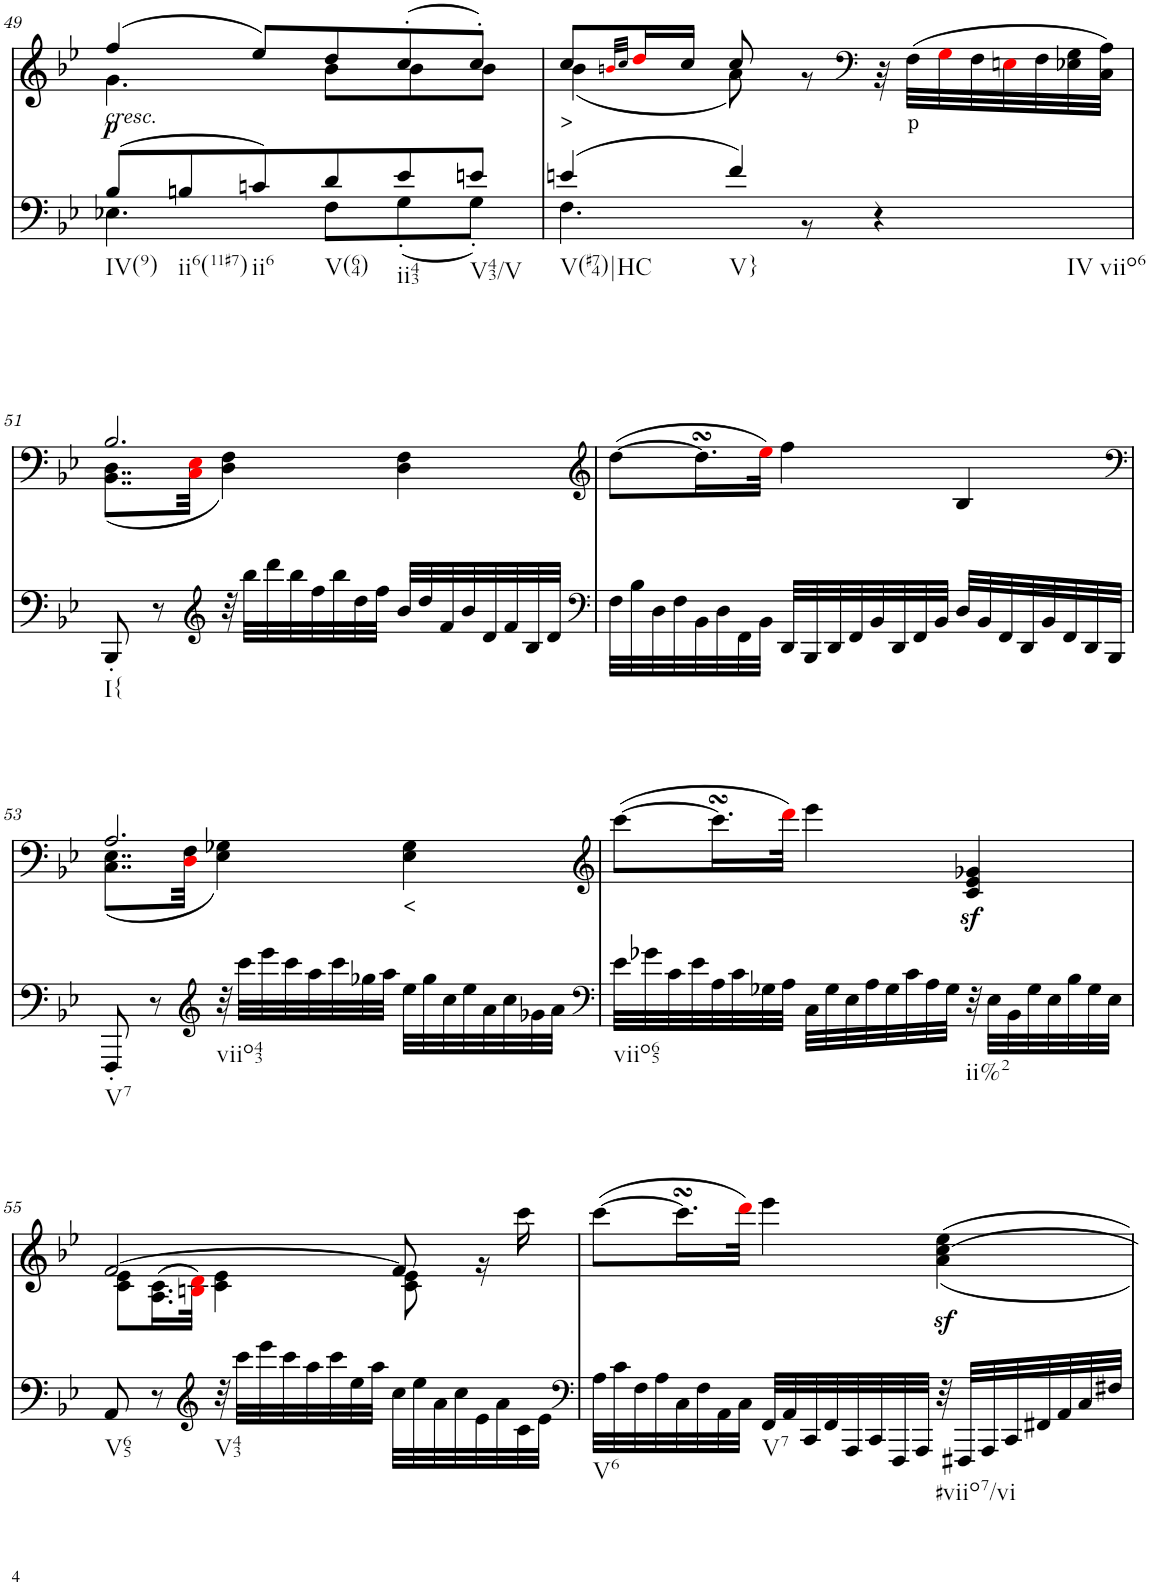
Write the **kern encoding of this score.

**kern	**kern	**text	**dynam
*part2	*part1	*part1	*part1
*staff2	*staff1	*staff1	*staff1
*I"Piano	*I"Piano	*	*
*I'Pno	*I'Pno	*	*
!!LO:PB:g=z
*clefF4	*clefG2	*	*
*k[b-e-]	*k[b-e-]	*	*
*B-:	*B-:	*	*
*M3/4	*M3/4	*	*
=49	=49	=49	=49
*^	*^	*	*
!	!	!LO:TX:b:i:t=cresc.	!	!	!
!LO:TX:b:t=IV(9)	!	!	!	!	!
!	!	!	!	!LO:LY:b	!LO:DY:b
(8B-/L	4.E-X\	(4ff/	4.g\	p	p
!LO:TX:b:t=ii6(11#7)	!	!	!	!	!
8Bn/	.	.	.	.	.
!LO:TX:b:t=ii6	!	!	!	!	!
8cn/)	.	8ee-/L)	.	.	.
!LO:TX:b:t=V(64)	!	!	!	!	!
8d/	8F\L	8dd/	8b-\L	.	.
!LO:TX:b:t=ii43	!	!	!	!	!
8e-/	(8G'\	(8cc'/	8b-\	.	.
!LO:TX:b:t=V43/V	!	!	!	!	!
8en/J	8G'\J)	8cc'/J)	8b-\J	.	.
=50	=50	=50	=50	=50	=50
!LO:TX:b:t=V(#74)|HC	!	!	!	!	!
!	!	!	!	!LO:LY:b	!
(4en/	4.F\	8cc/L	(4b-\	>	.
.	.	32qbni/LLL	.	.	.
.	.	32qcc/JJJ	.	.	.
.	.	16ddi/L	.	.	.
.	.	16cc/JJ	.	.	.
!LO:TX:b:t=V}	!	!	!	!	!
4f/)	.	8cc/	8a\)	.	.
.	8r	4.ryy	8r	.	.
*	*	*clefF4	*	*	*
!LO:TX:b:t=IV	!	!	!	!	!
!LO:TX:b:t=viio6	!	!	!	!	!
4r	4ryy	.	32r	.	.
!	!	!	!	!LO:LY:b	!
.	.	.	(>32F\LLL	p	.
.	.	.	32Gi\	.	.
.	.	.	32F\	.	.
.	.	.	32Eni\	.	.
.	.	.	32F\	.	.
.	.	.	32E-X\ 32G\	.	.
.	.	.	32C\ 32A\JJJ)	.	.
*v	*v	*	*	*	*
!!LO:LB:g=z	!!
=51	=51	=51	=51	=51
!LO:TX:b:t=I{	!	!	!	!
8BBB-'/	2.B-/	(8..BB-\ 8..D\L	.	.
8r	.	.	.	.
.	.	32Ci\ 32E-i\Jkk	.	.
*clefG2	*	*	*	*
32r	.	4D\ 4F\)	.	.
32bb-\LLL	.	.	.	.
32ddd\	.	.	.	.
32bb-\	.	.	.	.
32ff\	.	.	.	.
32bb-\	.	.	.	.
32dd\	.	.	.	.
32ff\JJJ	.	.	.	.
32b-/LLL	.	4D\ 4F\	.	.
32dd/	.	.	.	.
32f/	.	.	.	.
32b-/	.	.	.	.
32d/	.	.	.	.
32f/	.	.	.	.
32B-/	.	.	.	.
32d/JJJ	.	.	.	.
*	*v	*v	*	*
=52	=52	=52	=52
*clefF4	*clefG2	*	*
32F\LLL	([8dd\L	.	.
32B-\	.	.	.
32D\	.	.	.
32F\	.	.	.
32BB-\	16.ddsSsS\L]	.	.
32D\	.	.	.
32FF\	.	.	.
32BB-\JJJ	32ee-i\JJk)	.	.
32DD/LLL	4ff\	.	.
32BBB-/	.	.	.
32DD/	.	.	.
32FF/	.	.	.
32BB-/	.	.	.
32DD/	.	.	.
32FF/	.	.	.
32BB-/JJJ	.	.	.
32D/LLL	4B-/	.	.
32BB-/	.	.	.
32FF/	.	.	.
32DD/	.	.	.
32BB-/	.	.	.
32FF/	.	.	.
32DD/	.	.	.
32BBB-/JJJ	.	.	.
!!LO:LB:g=z
=53	=53	=53	=53
*	*clefF4	*	*
*	*^	*	*
!LO:TX:b:t=V7	!	!	!	!
8FFF'/	2.A/	(8..C\ 8..E-\L	.	.
8r	.	.	.	.
.	.	32Di\ 32F\Jkk	.	.
*clefG2	*	*	*	*
!LO:TX:b:t=viio43	!	!	!	!
32r	.	4E-\ 4G-X\)	.	.
32ccc\LLL	.	.	.	.
32eee-\	.	.	.	.
32ccc\	.	.	.	.
32aa\	.	.	.	.
32ccc\	.	.	.	.
32gg-X\	.	.	.	.
32aa\JJJ	.	.	.	.
!	!	!	!LO:LY:b	!
32ee-\LLL	.	4E-\ 4G-\	<	.
32gg-\	.	.	.	.
32cc\	.	.	.	.
32ee-\	.	.	.	.
32a\	.	.	.	.
32cc\	.	.	.	.
32g-X\	.	.	.	.
32a\JJJ	.	.	.	.
*	*v	*v	*	*
=54	=54	=54	=54
*clefF4	*clefG2	*	*
!LO:TX:b:t=viio65	!	!	!
32e-\LLL	([8ccc\L	.	.
32g-X\	.	.	.
32c\	.	.	.
32e-\	.	.	.
32A\	16.cccsSSS\L]	.	.
32c\	.	.	.
32G-X\	.	.	.
32A\JJJ	32dddi\JJk)	.	.
32C\LLL	4eee-\	.	.
32G-\	.	.	.
32E-\	.	.	.
32A\	.	.	.
32G-\	.	.	.
32c\	.	.	.
32A\	.	.	.
32G-\JJJ	.	.	.
!LO:TX:b:t=ii%2	!	!	!
32r	4c/z< 4e-/z< 4g-X/z<	.	.
32E-\LLL	.	.	.
32BB-\	.	.	.
32G-\	.	.	.
32E-\	.	.	.
32B-\	.	.	.
32G-\	.	.	.
32E-\JJJ	.	.	.
!!LO:LB:g=z
=55	=55	=55	=55
*	*^	*	*
!LO:TX:b:t=V65	!	!	!	!
8AA/	[2f/	8c\ 8e-\L	.	.
8r	.	(>16.A\ 16.c\L	.	.
.	.	32Bni\ 32di\JJk)	.	.
*clefG2	*	*	*	*
!LO:TX:b:t=V43	!	!	!	!
32r	.	4c\ 4e-\	.	.
32ccc\LLL	.	.	.	.
32eee-\	.	.	.	.
32ccc\	.	.	.	.
32aa\	.	.	.	.
32ccc\	.	.	.	.
32ee-\	.	.	.	.
32aa\JJJ	.	.	.	.
32cc\LLL	8f/]	8c\ 8e-\	.	.
32ee-\	.	.	.	.
32a\	.	.	.	.
32cc\	.	.	.	.
32e-\	8ryy	16r	.	.
32a\	.	.	.	.
32c\	.	16ccc\	.	.
32e-\JJJ	.	.	.	.
*	*v	*v	*	*
=56	=56	=56	=56
*clefF4	*	*	*
!LO:TX:b:t=V6	!	!	!
32A\LLL	([8ccc\L	.	.
32c\	.	.	.
32F\	.	.	.
32A\	.	.	.
32C\	16.cccsSSS\L]	.	.
32F\	.	.	.
32AA\	.	.	.
32C\JJJ	32dddi\JJk)	.	.
!LO:TX:b:t=V7	!	!	!
32FF/LLL	4eee-\	.	.
32AA/	.	.	.
32CC/	.	.	.
32FF/	.	.	.
32AAA/	.	.	.
32CC/	.	.	.
32FFF/	.	.	.
32AAA/JJJ	.	.	.
!LO:TX:b:t=#viio7/vi	!	!	!
32r	4a\z< 4cc\z< 4ee-\z<	.	.
32FFF#X/LLL	.	.	.
32AAA/	.	.	.
32CC/	.	.	.
32FF#X/	.	.	.
32AA/	.	.	.
32C/	.	.	.
32F#X/JJJ	.	.	.
=	=	=	=
*-	*-	*-	*-
